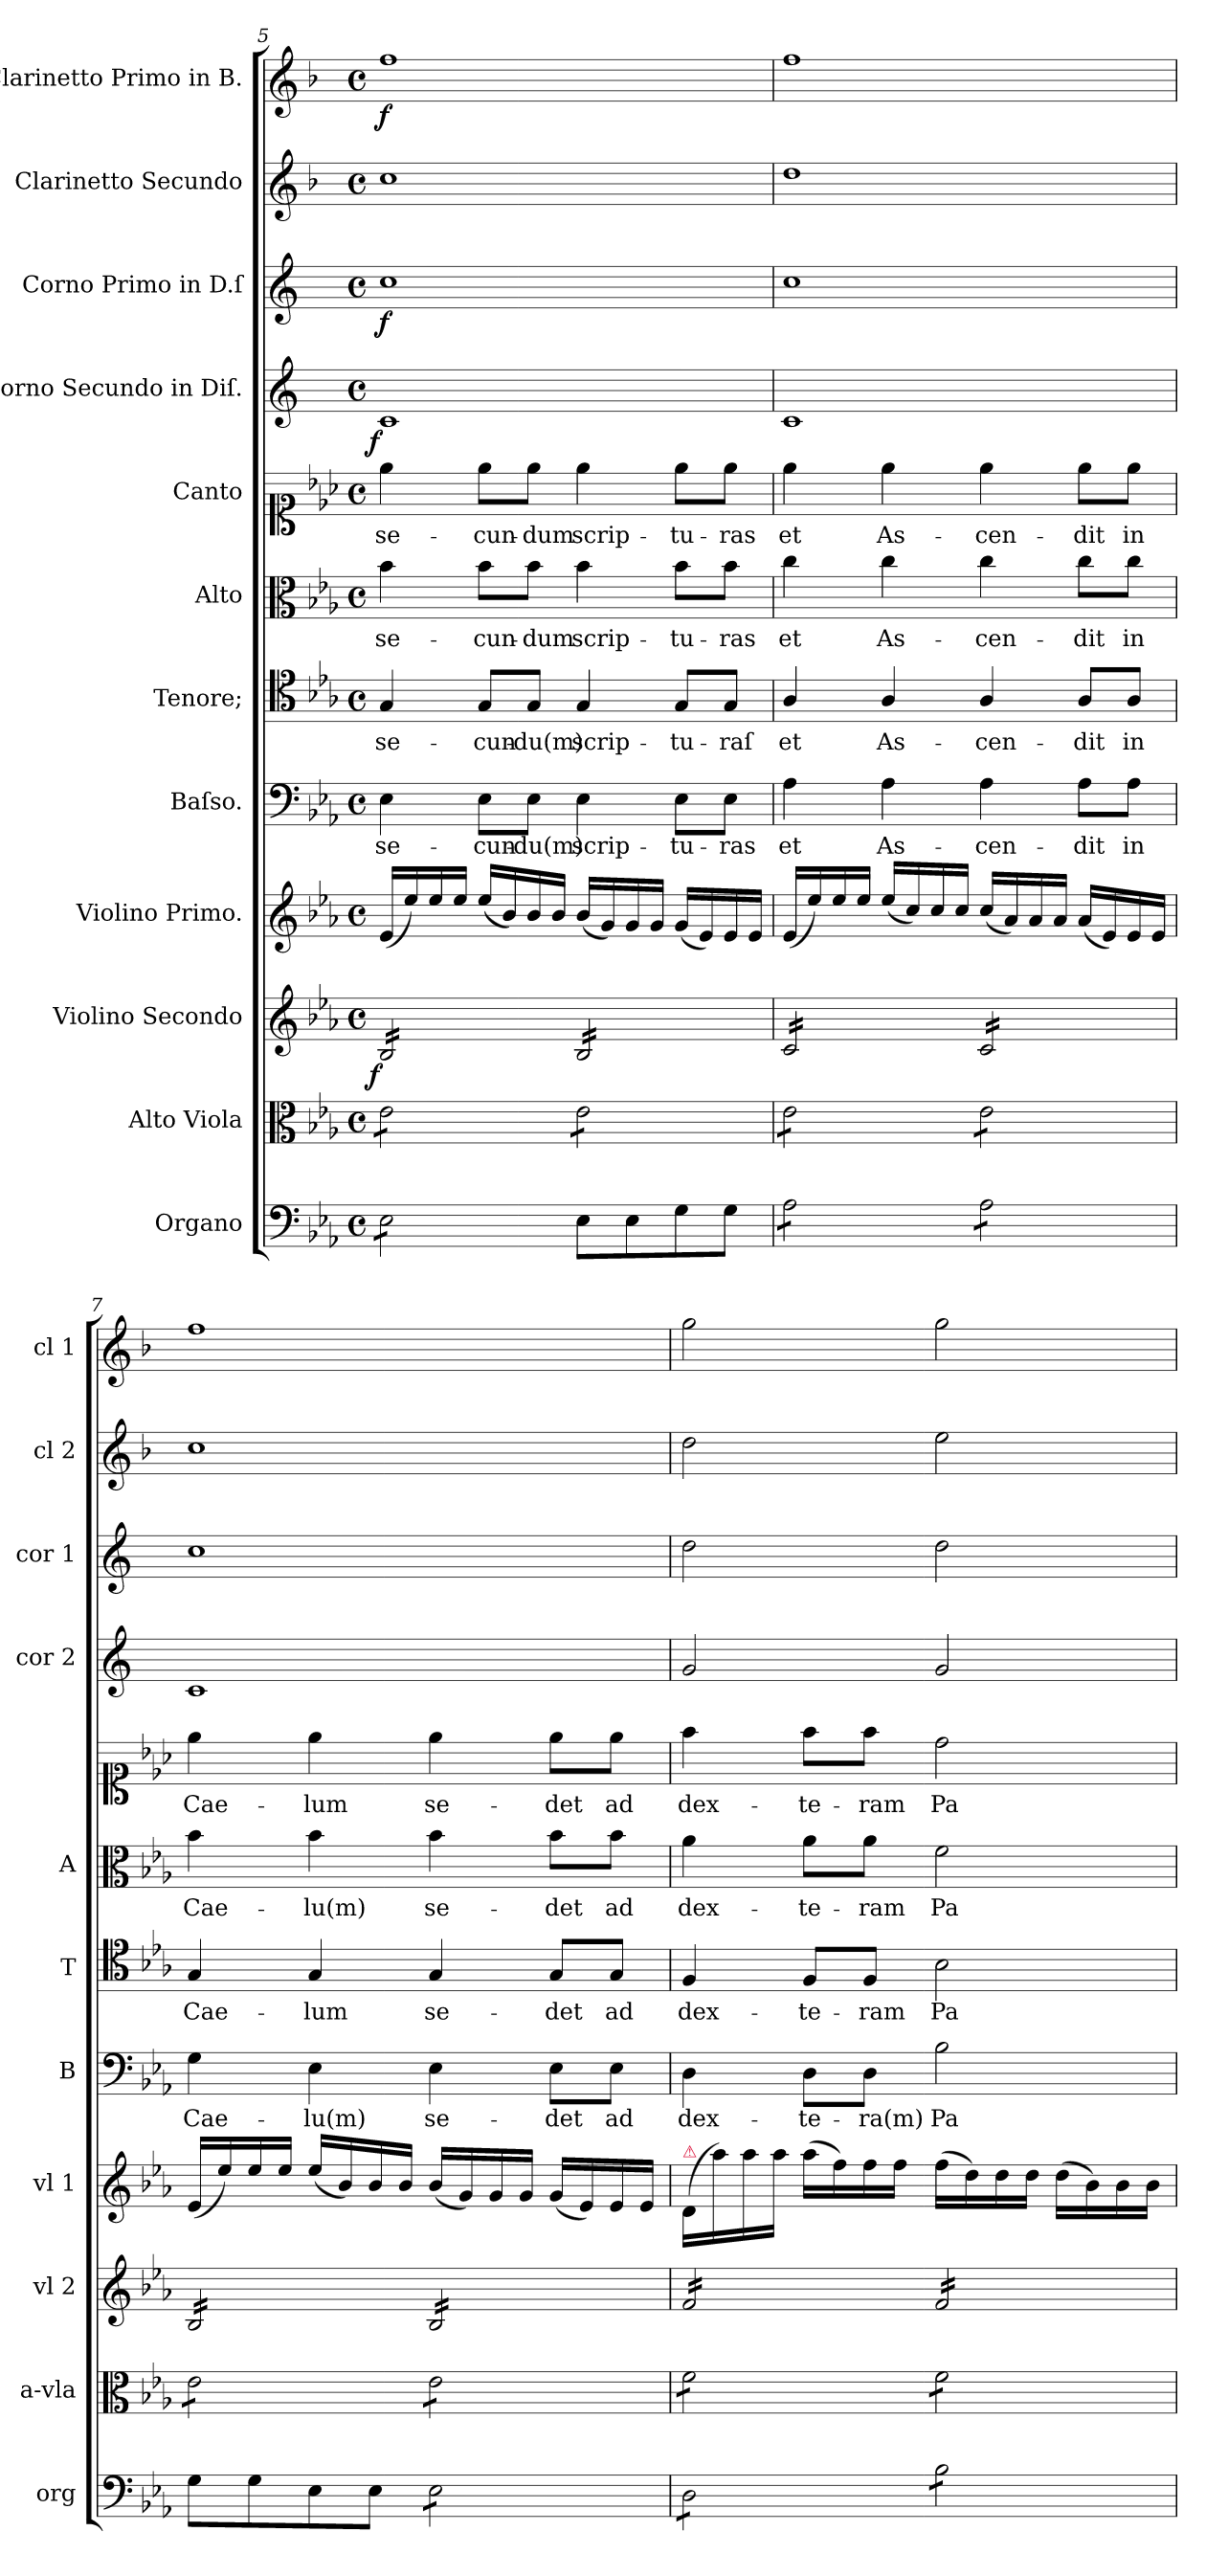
**kern	**kern	**kern	**dynam	**kern	**kern	**text	**kern	**text	**kern	**text	**kern	**text	**kern	**dynam	**kern	**dynam	**kern	**kern	**dynam
*part12	*part11	*part10	*part10	*part9	*part8	*part8	*part7	*part7	*part6	*part6	*part5	*part5	*part4	*part4	*part3	*part3	*part2	*part1	*part1
*staff12	*staff11	*staff10	*staff10	*staff9	*staff8	*staff8	*staff7	*staff7	*staff6	*staff6	*staff5	*staff5	*staff4	*staff4	*staff3	*staff3	*staff2	*staff1	*staff1
*I"Organo	*I"Alto Viola	*I"Violino Secondo	*	*I"Violino Primo.	*I"Baſso.	*	*I"Tenore;	*	*I"Alto	*	*I"Canto	*	*I"Corno Secundo in Diſ.	*	*I"Corno Primo in D.ſ	*	*I"Clarinetto Secundo	*I"Clarinetto Primo in B.	*
*I'org	*I'a-vla	*I'vl 2	*	*I'vl 1	*I'B	*	*I'T	*	*I'A	*	*	*	*I'cor 2	*	*I'cor 1	*	*I'cl 2	*I'cl 1	*
*clefF4	*clefC3	*clefG2	*	*clefG2	*clefF4	*	*clefC4	*	*clefC3	*	*clefC1	*	*clefG2	*	*clefG2	*	*clefG2	*clefG2	*
*	*	*	*	*	*	*	*	*	*	*	*	*	*ITrd5c9	*	*ITrd5c9	*	*ITrd1c2	*ITrd1c2	*
*k[b-e-a-]	*k[b-e-a-]	*k[b-e-a-]	*	*k[b-e-a-]	*k[b-e-a-]	*	*k[b-e-a-]	*	*k[b-e-a-]	*	*k[b-e-a-]	*	*k[b-e-a-]	*	*k[b-e-a-]	*	*k[b-e-a-]	*k[b-e-a-]	*
*E-:	*E-:	*E-:	*	*E-:	*E-:	*	*E-:	*	*E-:	*	*E-:	*	*E-:	*	*E-:	*	*E-:	*E-:	*
*M4/4	*M4/4	*M4/4	*	*M4/4	*M4/4	*	*M4/4	*	*M4/4	*	*M4/4	*	*M4/4	*	*M4/4	*	*M4/4	*M4/4	*
*met(c)	*met(c)	*met(c)	*	*met(c)	*met(c)	*	*met(c)	*	*met(c)	*	*met(c)	*	*met(c)	*	*met(c)	*	*met(c)	*met(c)	*
=5	=5	=5	=5	=5	=5	=5	=5	=5	=5	=5	=5	=5	=5	=5	=5	=5	=5	=5	=5
!LO:TX:a:t=Tutti	!	!	!	!	!	!	!	!	!	!	!	!	!	!	!	!	!	!	!
!	!	!	!LO:DY:b:rj	!	!	!	!	!	!	!	!	!	!	!LO:DY:b:rj	!	!	!	!	!
*tremolo	*	*	*	*	*	*	*	*	*	*	*	*	*	*	*	*	*	*	*
*	*tremolo	*	*	*	*	*	*	*	*	*	*	*	*	*	*	*	*	*	*
*	*	*tremolo	*	*	*	*	*	*	*	*	*	*	*	*	*	*	*	*	*
8E-\L	8e-\L	16B-/LL	f	(16e-/LL	4E-\	se-	4G/	se-	4b-\	se-	4ee-\	se-	1E-	f	1e-	f	1b-	1ee-	f
.	.	16B-/	.	16ee-/)	.	.	.	.	.	.	.	.	.	.	.	.	.	.	.
8E-\	8e-\	16B-/	.	16ee-/	.	.	.	.	.	.	.	.	.	.	.	.	.	.	.
.	.	16B-/	.	16ee-/JJ	.	.	.	.	.	.	.	.	.	.	.	.	.	.	.
8E-\	8e-\	16B-/	.	(16ee-/LL	8E-\L	-cun-	8G/L	-cun-	8b-\L	-cun-	8ee-\L	-cun-	.	.	.	.	.	.	.
.	.	16B-/	.	16b-/)	.	.	.	.	.	.	.	.	.	.	.	.	.	.	.
8E-\J	8e-\J	16B-/	.	16b-/	8E-\J	-du(m)	8G/J	-du(m)	8b-\J	-dum	8ee-\J	-dum	.	.	.	.	.	.	.
*Xtremolo	*	*	*	*	*	*	*	*	*	*	*	*	*	*	*	*	*	*	*
.	.	16B-/JJ	.	16b-/JJ	.	.	.	.	.	.	.	.	.	.	.	.	.	.	.
8E-\L	8e-\L	16B-/LL	.	(16b-/LL	4E-\	scrip-	4G/	scrip-	4b-\	scrip-	4ee-\	scrip-	.	.	.	.	.	.	.
.	.	16B-/	.	16g/)	.	.	.	.	.	.	.	.	.	.	.	.	.	.	.
8E-\	8e-\	16B-/	.	16g/	.	.	.	.	.	.	.	.	.	.	.	.	.	.	.
.	.	16B-/	.	16g/JJ	.	.	.	.	.	.	.	.	.	.	.	.	.	.	.
8G\	8e-\	16B-/	.	(16g/LL	8E-\L	-tu-	8G/L	-tu-	8b-\L	-tu-	8ee-\L	-tu-	.	.	.	.	.	.	.
.	.	16B-/	.	16e-/)	.	.	.	.	.	.	.	.	.	.	.	.	.	.	.
8G\J	8e-\J	16B-/	.	16e-/	8E-\J	-ras	8G/J	-raſ	8b-\J	-ras	8ee-\J	-ras	.	.	.	.	.	.	.
.	.	16B-/JJ	.	16e-/JJ	.	.	.	.	.	.	.	.	.	.	.	.	.	.	.
=6	=6	=6	=6	=6	=6	=6	=6	=6	=6	=6	=6	=6	=6	=6	=6	=6	=6	=6	=6
*tremolo	*	*	*	*	*	*	*	*	*	*	*	*	*	*	*	*	*	*	*
8A-\L	8e-\L	16c/LL	.	(16e-/LL	4A-\	et	4A-/	et	4cc\	et	4ee-\	et	1E-	.	1e-	.	1cc	1ee-	.
.	.	16c/	.	16ee-/)	.	.	.	.	.	.	.	.	.	.	.	.	.	.	.
8A-\	8e-\	16c/	.	16ee-/	.	.	.	.	.	.	.	.	.	.	.	.	.	.	.
.	.	16c/	.	16ee-/JJ	.	.	.	.	.	.	.	.	.	.	.	.	.	.	.
8A-\	8e-\	16c/	.	(16ee-/LL	4A-\	As-	4A-/	As-	4cc\	As-	4ee-\	As-	.	.	.	.	.	.	.
.	.	16c/	.	16cc/)	.	.	.	.	.	.	.	.	.	.	.	.	.	.	.
8A-\J	8e-\J	16c/	.	16cc/	.	.	.	.	.	.	.	.	.	.	.	.	.	.	.
.	.	16c/JJ	.	16cc/JJ	.	.	.	.	.	.	.	.	.	.	.	.	.	.	.
8A-\L	8e-\L	16c/LL	.	(16cc/LL	4A-\	-cen-	4A-/	-cen-	4cc\	-cen-	4ee-\	-cen-	.	.	.	.	.	.	.
.	.	16c/	.	16a-/)	.	.	.	.	.	.	.	.	.	.	.	.	.	.	.
8A-\	8e-\	16c/	.	16a-/	.	.	.	.	.	.	.	.	.	.	.	.	.	.	.
.	.	16c/	.	16a-/JJ	.	.	.	.	.	.	.	.	.	.	.	.	.	.	.
8A-\	8e-\	16c/	.	(16a-/LL	8A-\L	-dit	8A-/L	-dit	8cc\L	-dit	8ee-\L	-dit	.	.	.	.	.	.	.
.	.	16c/	.	16e-/)	.	.	.	.	.	.	.	.	.	.	.	.	.	.	.
8A-\J	8e-\J	16c/	.	16e-/	8A-\J	in	8A-/J	in	8cc\J	in	8ee-\J	in	.	.	.	.	.	.	.
*Xtremolo	*	*	*	*	*	*	*	*	*	*	*	*	*	*	*	*	*	*	*
.	.	16c/JJ	.	16e-/JJ	.	.	.	.	.	.	.	.	.	.	.	.	.	.	.
=7	=7	=7	=7	=7	=7	=7	=7	=7	=7	=7	=7	=7	=7	=7	=7	=7	=7	=7	=7
8G\L	8e-\L	16B-/LL	.	(16e-/LL	4G\	Cae-	4G/	Cae-	4b-\	Cae-	4ee-\	Cae-	1E-	.	1e-	.	1b-	1ee-	.
.	.	16B-/	.	16ee-/)	.	.	.	.	.	.	.	.	.	.	.	.	.	.	.
8G\	8e-\	16B-/	.	16ee-/	.	.	.	.	.	.	.	.	.	.	.	.	.	.	.
.	.	16B-/	.	16ee-/JJ	.	.	.	.	.	.	.	.	.	.	.	.	.	.	.
8E-\	8e-\	16B-/	.	(16ee-/LL	4E-\	-lu(m)	4G/	-lum	4b-\	-lu(m)	4ee-\	-lum	.	.	.	.	.	.	.
.	.	16B-/	.	16b-/)	.	.	.	.	.	.	.	.	.	.	.	.	.	.	.
8E-\J	8e-\J	16B-/	.	16b-/	.	.	.	.	.	.	.	.	.	.	.	.	.	.	.
.	.	16B-/JJ	.	16b-/JJ	.	.	.	.	.	.	.	.	.	.	.	.	.	.	.
*tremolo	*	*	*	*	*	*	*	*	*	*	*	*	*	*	*	*	*	*	*
8E-\L	8e-\L	16B-/LL	.	(16b-/LL	4E-\	se-	4G/	se-	4b-\	se-	4ee-\	se-	.	.	.	.	.	.	.
.	.	16B-/	.	16g/)	.	.	.	.	.	.	.	.	.	.	.	.	.	.	.
8E-\	8e-\	16B-/	.	16g/	.	.	.	.	.	.	.	.	.	.	.	.	.	.	.
.	.	16B-/	.	16g/JJ	.	.	.	.	.	.	.	.	.	.	.	.	.	.	.
8E-\	8e-\	16B-/	.	(16g/LL	8E-\L	-det	8G/L	-det	8b-\L	-det	8ee-\L	-det	.	.	.	.	.	.	.
.	.	16B-/	.	16e-/)	.	.	.	.	.	.	.	.	.	.	.	.	.	.	.
8E-\J	8e-\J	16B-/	.	16e-/	8E-\J	ad	8G/J	ad	8b-\J	ad	8ee-\J	ad	.	.	.	.	.	.	.
.	.	16B-/JJ	.	16e-/JJ	.	.	.	.	.	.	.	.	.	.	.	.	.	.	.
=8	=8	=8	=8	=8	=8	=8	=8	=8	=8	=8	=8	=8	=8	=8	=8	=8	=8	=8	=8
!	!	!	!	!LO:TX:a:color=crimson:t=⚠	!	!	!	!	!	!	!	!	!	!	!	!	!	!	!
8D\L	8f\L	16f/LL	.	(16d/LL	4D\	dex-	4F/	dex-	4a-\	dex-	4ff\	dex-	2B-/	.	2f\	.	2cc\	2ff\	.
.	.	16f/	.	16aa-\)	.	.	.	.	.	.	.	.	.	.	.	.	.	.	.
8D\	8f\	16f/	.	16aa-\	.	.	.	.	.	.	.	.	.	.	.	.	.	.	.
.	.	16f/	.	16aa-\JJ	.	.	.	.	.	.	.	.	.	.	.	.	.	.	.
8D\	8f\	16f/	.	(16aa-\LL	8D\L	-te-	8F/L	-te-	8a-\L	-te-	8ff\L	-te-	.	.	.	.	.	.	.
.	.	16f/	.	16ff\)	.	.	.	.	.	.	.	.	.	.	.	.	.	.	.
8D\J	8f\J	16f/	.	16ff\	8D\J	-ra(m)	8F/J	-ram	8a-\J	-ram	8ff\J	-ram	.	.	.	.	.	.	.
.	.	16f/JJ	.	16ff\JJ	.	.	.	.	.	.	.	.	.	.	.	.	.	.	.
=-	=-	=-	=-	=-	=-	=-	=-	=-	=-	=-	=-	=-	=-	=-	=-	=-	=-	=-	=-
8B-\L	8f\L	16f/LL	.	(16ff\LL	2B-\	Pa-	2B-\	Pa-	2f\	Pa-	2dd\	Pa-	2B-/	.	2f\	.	2dd\	2ff\	.
.	.	16f/	.	16dd\)	.	.	.	.	.	.	.	.	.	.	.	.	.	.	.
8B-\	8f\	16f/	.	16dd\	.	.	.	.	.	.	.	.	.	.	.	.	.	.	.
.	.	16f/	.	16dd\JJ	.	.	.	.	.	.	.	.	.	.	.	.	.	.	.
8B-\	8f\	16f/	.	(16dd\LL	.	.	.	.	.	.	.	.	.	.	.	.	.	.	.
.	.	16f/	.	16b-\)	.	.	.	.	.	.	.	.	.	.	.	.	.	.	.
8B-\J	8f\J	16f/	.	16b-\	.	.	.	.	.	.	.	.	.	.	.	.	.	.	.
*	*Xtremolo	*	*	*	*	*	*	*	*	*	*	*	*	*	*	*	*	*	*
*Xtremolo	*	*	*	*	*	*	*	*	*	*	*	*	*	*	*	*	*	*	*
.	.	16f/JJ	.	16b-\JJ	.	.	.	.	.	.	.	.	.	.	.	.	.	.	.
*	*	*Xtremolo	*	*	*	*	*	*	*	*	*	*	*	*	*	*	*	*	*
=	=	=	=	=	=	=	=	=	=	=	=	=	=	=	=	=	=	=	=
*-	*-	*-	*-	*-	*-	*-	*-	*-	*-	*-	*-	*-	*-	*-	*-	*-	*-	*-	*-
